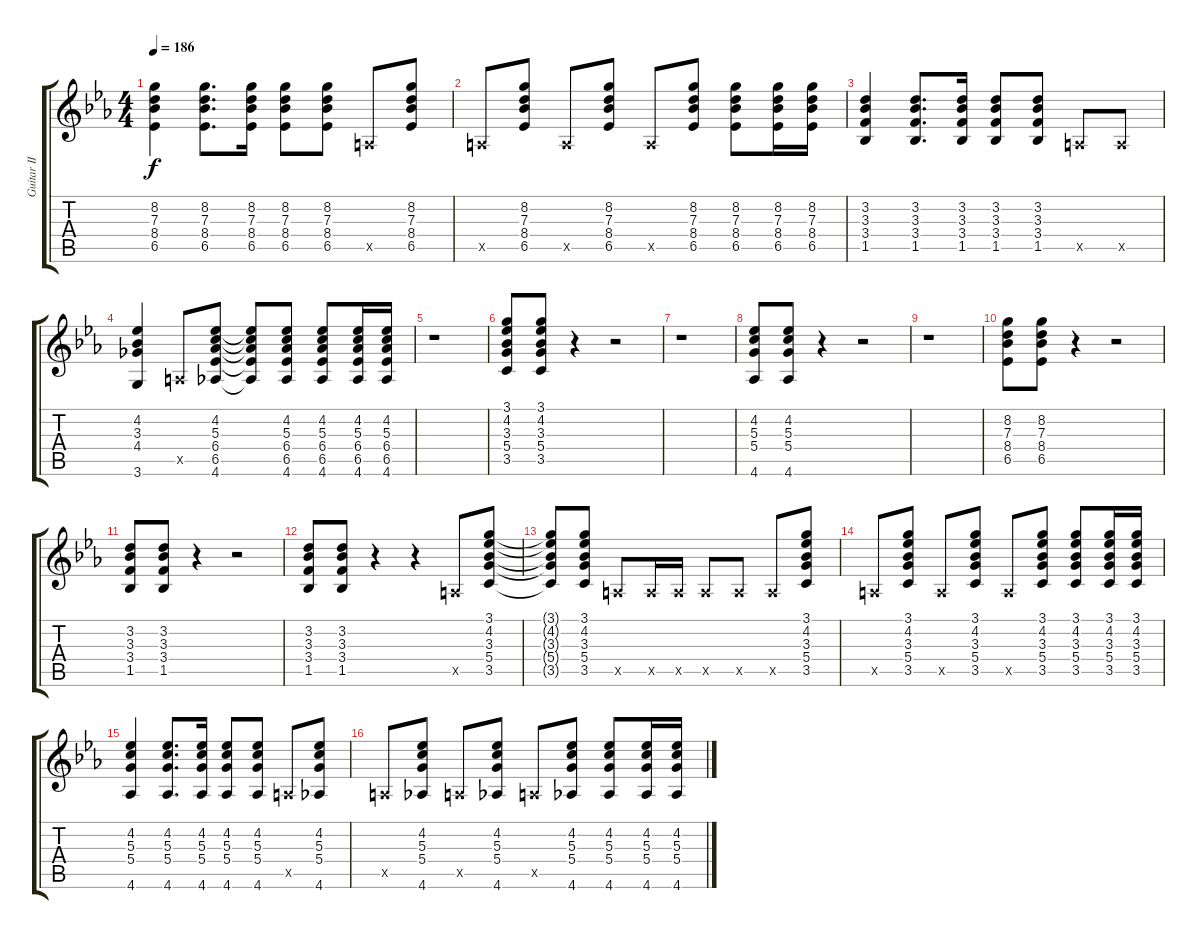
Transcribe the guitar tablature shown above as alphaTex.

\track ("Guitar Ⅱ" "Guitar Ⅱ") {instrument overdrivenguitar}
\staff {score tabs}
\tuning (E4 B3 G3 D3 A2 E2) {hide}
\ts (4 4)
\tempo 186
\clef g2
\ks eb
(8.2 7.3 8.4 6.5).4{dy f} (8.2 7.3 8.4 6.5).8{d} (8.2 7.3 8.4 6.5).16 (8.2 7.3 8.4 6.5).8 (8.2 7.3 8.4 6.5).8 0.5{x}.8 (8.2 7.3 8.4 6.5).8 |
0.5{x}.8 (8.2 7.3 8.4 6.5).8 0.5{x}.8 (8.2 7.3 8.4 6.5).8 0.5{x}.8 (8.2 7.3 8.4 6.5).8 (8.2 7.3 8.4 6.5).8 (8.2 7.3 8.4 6.5).16 (8.2 7.3 8.4 6.5).16 |
(3.2 3.3 3.4 1.5).4 (3.2 3.3 3.4 1.5).8{d} (3.2 3.3 3.4 1.5).16 (3.2 3.3 3.4 1.5).8 (3.2 3.3 3.4 1.5).8 0.5{x}.8 0.5{x}.8 |
(4.2 3.3 4.4 3.6).4 0.5{x}.8 (4.2 5.3 6.4 6.5 4.6).8 (4.2{t} 5.3{t} 6.4{t} 6.5{t} 4.6{t}).8 (4.2 5.3 6.4 6.5 4.6).8 (4.2 5.3 6.4 6.5 4.6).8 (4.2 5.3 6.4 6.5 4.6).16 (4.2 5.3 6.4 6.5 4.6).16 |
r.1 |
(3.1 4.2 3.3 5.4 3.5).8 (3.1 4.2 3.3 5.4 3.5).8 r.4 r.2 |
r.1 |
(4.2 5.3 5.4 4.6).8 (4.2 5.3 5.4 4.6).8 r.4 r.2 |
r.1 |
(8.2 7.3 8.4 6.5).8 (8.2 7.3 8.4 6.5).8 r.4 r.2 |
(3.2 3.3 3.4 1.5).8 (3.2 3.3 3.4 1.5).8 r.4 r.2 |
(3.2 3.3 3.4 1.5).8 (3.2 3.3 3.4 1.5).8 r.4 r.4 0.5{x}.8 (3.1 4.2 3.3 5.4 3.5).8 |
(3.1{t} 4.2{t} 3.3{t} 5.4{t} 3.5{t}).8 (3.1 4.2 3.3 5.4 3.5).8 0.5{x}.8 0.5{x}.16 0.5{x}.16 0.5{x}.8 0.5{x}.8 0.5{x}.8 (3.1 4.2 3.3 5.4 3.5).8 |
0.5{x}.8 (3.1 4.2 3.3 5.4 3.5).8 0.5{x}.8 (3.1 4.2 3.3 5.4 3.5).8 0.5{x}.8 (3.1 4.2 3.3 5.4 3.5).8 (3.1 4.2 3.3 5.4 3.5).8 (3.1 4.2 3.3 5.4 3.5).16 (3.1 4.2 3.3 5.4 3.5).16 |
(4.2 5.3 5.4 4.6).4 (4.2 5.3 5.4 4.6).8{d} (4.2 5.3 5.4 4.6).16 (4.2 5.3 5.4 4.6).8 (4.2 5.3 5.4 4.6).8 0.5{x}.8 (4.2 5.3 5.4 4.6).8 |
0.5{x}.8 (4.2 5.3 5.4 4.6).8 0.5{x}.8 (4.2 5.3 5.4 4.6).8 0.5{x}.8 (4.2 5.3 5.4 4.6).8 (4.2 5.3 5.4 4.6).8 (4.2 5.3 5.4 4.6).16 (4.2 5.3 5.4 4.6).16
